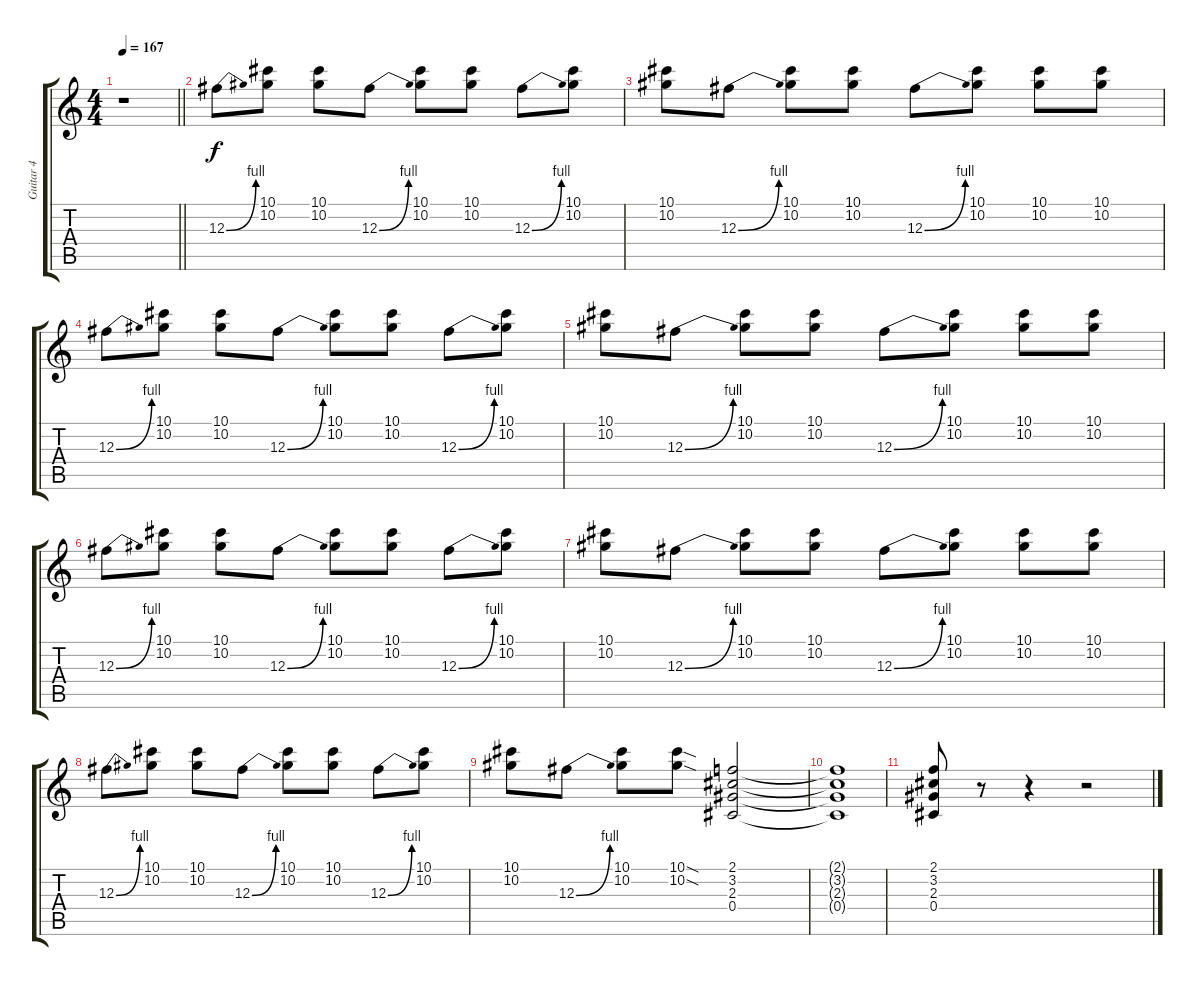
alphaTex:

\track ("Guitar 4" "Guitar 4") {instrument distortionguitar}
\staff {score tabs}
\tuning (Eb4 Bb3 Gb3 Db3 Ab2 Eb2) {hide}
\ts (4 4)
\tempo 167
\clef g2
\barLineRight lightlight
\ks c
r.1{dy f} |
12.3{be (bend 0 0 60 4)}.8 (10.1 10.2).8 (10.1 10.2).8 12.3{be (bend 0 0 60 4)}.8 (10.1 10.2).8 (10.1 10.2).8 12.3{be (bend 0 0 60 4)}.8 (10.1 10.2).8 |
(10.1 10.2).8 12.3{be (bend 0 0 60 4)}.8 (10.1 10.2).8 (10.1 10.2).8 12.3{be (bend 0 0 60 4)}.8 (10.1 10.2).8 (10.1 10.2).8 (10.1 10.2).8 |
12.3{be (bend 0 0 60 4)}.8 (10.1 10.2).8 (10.1 10.2).8 12.3{be (bend 0 0 60 4)}.8 (10.1 10.2).8 (10.1 10.2).8 12.3{be (bend 0 0 60 4)}.8 (10.1 10.2).8 |
(10.1 10.2).8 12.3{be (bend 0 0 60 4)}.8 (10.1 10.2).8 (10.1 10.2).8 12.3{be (bend 0 0 60 4)}.8 (10.1 10.2).8 (10.1 10.2).8 (10.1 10.2).8 |
12.3{be (bend 0 0 60 4)}.8 (10.1 10.2).8 (10.1 10.2).8 12.3{be (bend 0 0 60 4)}.8 (10.1 10.2).8 (10.1 10.2).8 12.3{be (bend 0 0 60 4)}.8 (10.1 10.2).8 |
(10.1 10.2).8 12.3{be (bend 0 0 60 4)}.8 (10.1 10.2).8 (10.1 10.2).8 12.3{be (bend 0 0 60 4)}.8 (10.1 10.2).8 (10.1 10.2).8 (10.1 10.2).8 |
12.3{be (bend 0 0 60 4)}.8 (10.1 10.2).8 (10.1 10.2).8 12.3{be (bend 0 0 60 4)}.8 (10.1 10.2).8 (10.1 10.2).8 12.3{be (bend 0 0 60 4)}.8 (10.1 10.2).8 |
(10.1 10.2).8 12.3{be (bend 0 0 60 4)}.8 (10.1 10.2).8 (10.1{sod} 10.2{sod}).8 (2.1 3.2 2.3 0.4).2 |
(2.1{t} 3.2{t} 2.3{t} 0.4{t}).1 |
(2.1 3.2 2.3 0.4).8 r.8 r.4 r.2
